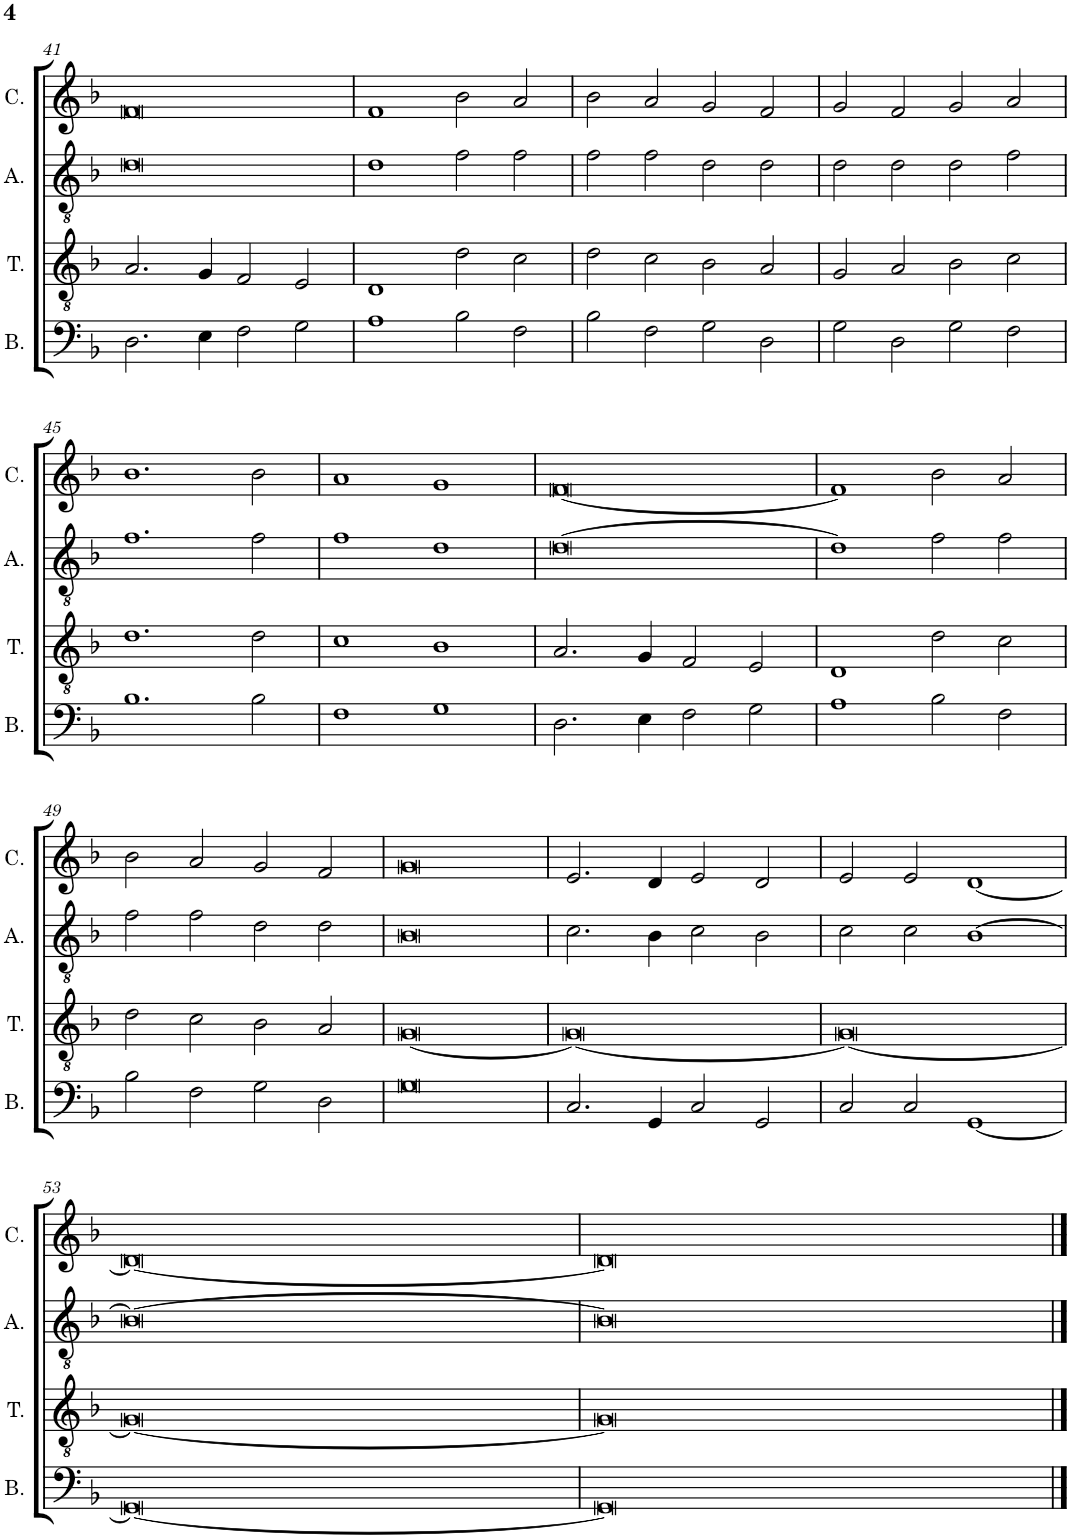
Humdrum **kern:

**kern	**kern	**kern	**kern
*part4	*part3	*part2	*part1
*staff4	*staff3	*staff2	*staff1
*I"Bassus	*I"Tenor	*I"Altus	*I"Cantus
*I'B.	*I'T.	*I'A.	*I'C.
!!LO:PB:g=z
*clefF4	*clefGv2	*clefGv2	*clefG2
*k[b-]	*k[b-]	*k[b-]	*k[b-]
*M2/1	*M2/1	*M2/1	*M2/1
=41	=41	=41	=41
2.D\	2.A/	0d	0f
4E\	4G/	.	.
2F\	2F/	.	.
2G\	2E/	.	.
=42	=42	=42	=42
1A	1D	1d	1f
2B-\	2d\	2f\	2b-\
2F\	2c\	2f\	2a/
=43	=43	=43	=43
2B-\	2d\	2f\	2b-\
2F\	2c\	2f\	2a/
2G\	2B-\	2d\	2g/
2D\	2A/	2d\	2f/
=44	=44	=44	=44
2G\	2G/	2d\	2g/
2D\	2A/	2d\	2f/
2G\	2B-\	2d\	2g/
2F\	2c\	2f\	2a/
!!LO:LB:g=z
=45	=45	=45	=45
1.B-	1.d	1.f	1.b-
2B-\	2d\	2f\	2b-\
=46	=46	=46	=46
1F	1c	1f	1a
1G	1B-	1d	1g
=47	=47	=47	=47
2.D\	2.A/	[0d	[0f
4E\	4G/	.	.
2F\	2F/	.	.
2G\	2E/	.	.
=48	=48	=48	=48
1A	1D	1d]	1f]
2B-\	2d\	2f\	2b-\
2F\	2c\	2f\	2a/
!!LO:LB:g=z
=49	=49	=49	=49
2B-\	2d\	2f\	2b-\
2F\	2c\	2f\	2a/
2G\	2B-\	2d\	2g/
2D\	2A/	2d\	2f/
=50	=50	=50	=50
0G	[0G	0B-	0g
=51	=51	=51	=51
2.C/	0G_	2.c\	2.e/
4GG/	.	4B-\	4d/
2C/	.	2c\	2e/
2GG/	.	2B-\	2d/
=52	=52	=52	=52
2C/	0G_	2c\	2e/
2C/	.	2c\	2e/
[1GG	.	[1B-	[1d
!!LO:LB:g=z
=53	=53	=53	=53
0GG_	0G_	0B-_	0d_
=54	=54	=54	=54
0GG]	0G]	0B-]	0d]
==	==	==	==
*-	*-	*-	*-
